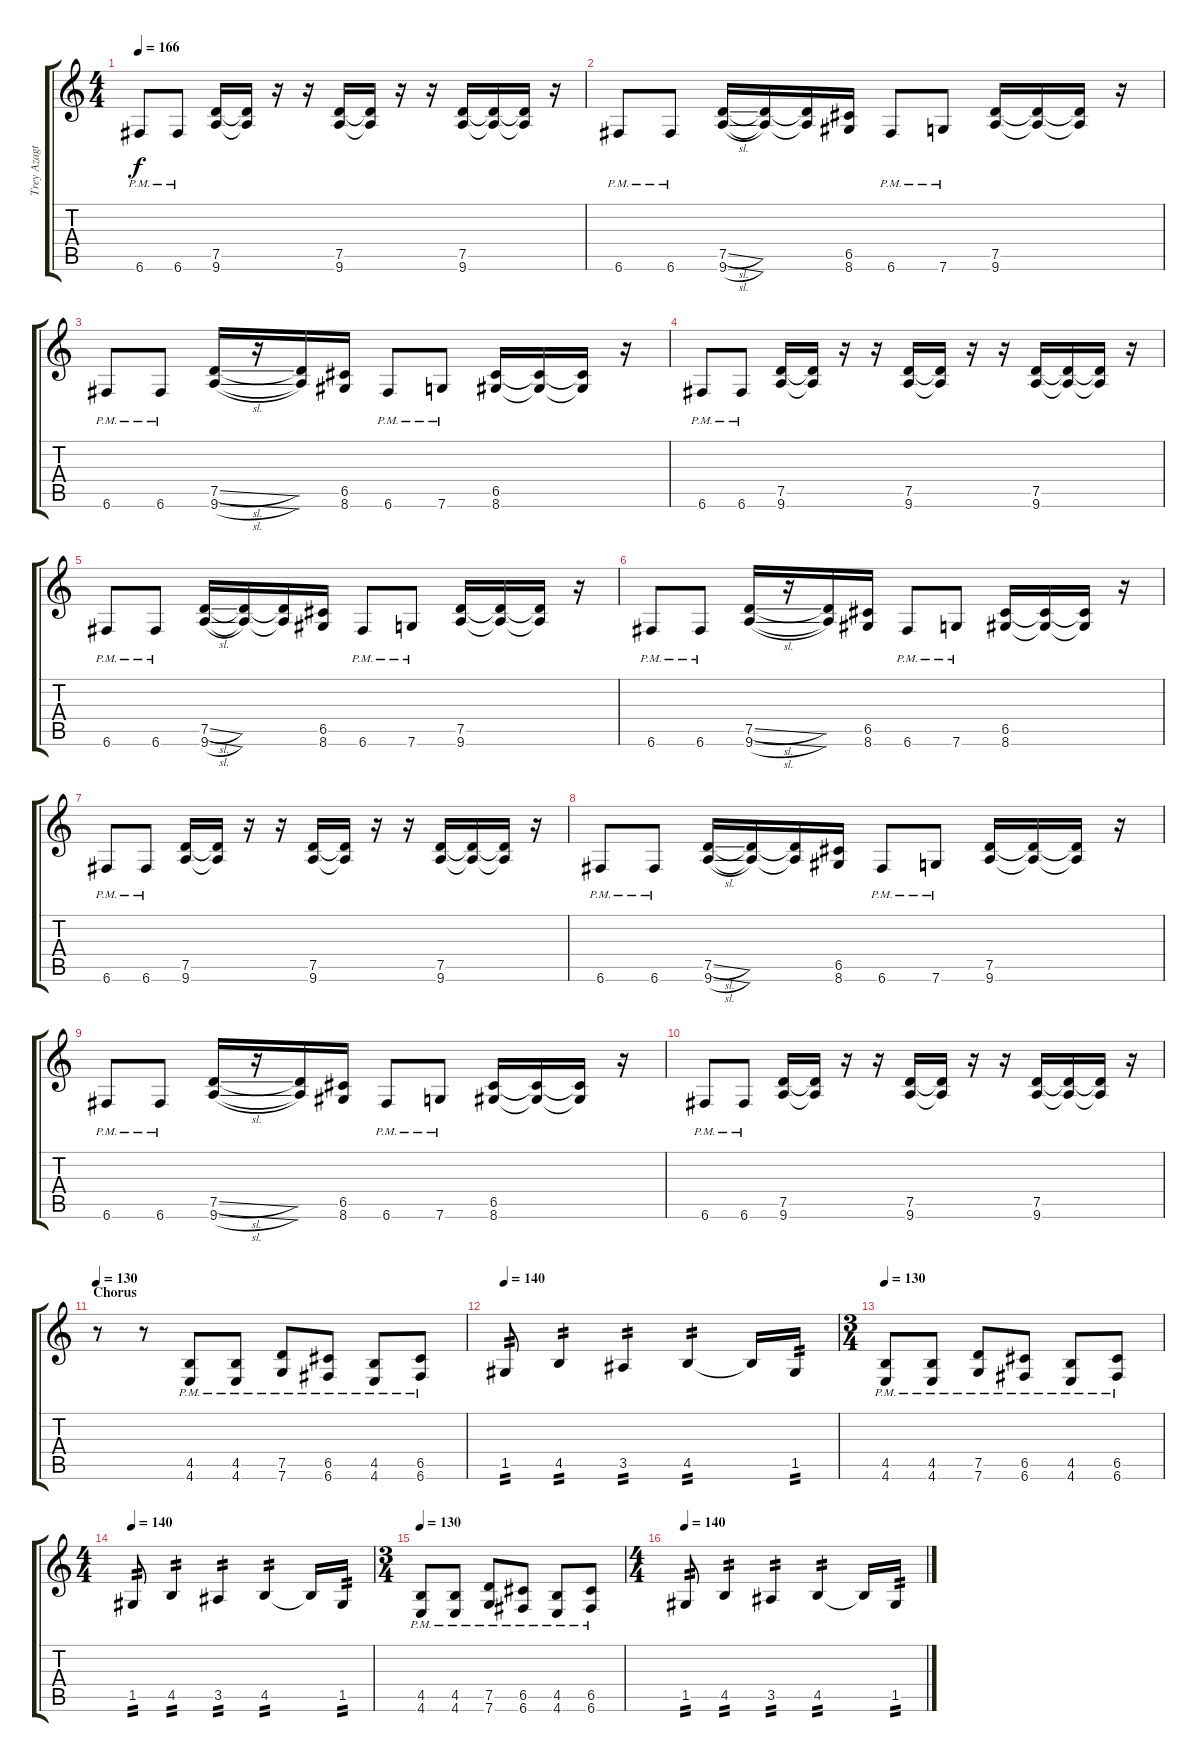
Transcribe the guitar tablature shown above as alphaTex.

\track ("Trey Azagthoth #1" "Trey Azagt") {instrument overdrivenguitar}
\staff {score tabs}
\tuning (D4 A3 F3 C3 G2 C2) {hide}
\ts (4 4)
\tempo 166
\clef g2
\ks c
6.6{pm}.8{dy f} 6.6{pm}.8 (7.5 9.6).16 (7.5{t} 9.6{t}).16 r.16 r.16 (7.5 9.6).16 (7.5{t} 9.6{t}).16 r.16 r.16 (7.5 9.6).16 (7.5{t} 9.6{t}).16 (7.5{t} 9.6{t}).16 r.16 |
6.6{pm}.8 6.6{pm}.8 (7.5{sl} 9.6{sl}).16 (7.5{t} 9.6{t}).16 (7.5{t} 9.6{t}).16 (6.5 8.6).16 6.6{pm}.8 7.6{pm}.8 (7.5 9.6).16 (7.5{t} 9.6{t}).16 (7.5{t} 9.6{t}).16 r.16 |
6.6{pm}.8 6.6{pm}.8 (7.5{sl} 9.6{sl}).16 r.16 (7.5{t} 9.6{t}).16 (6.5 8.6).16 6.6{pm}.8 7.6{pm}.8 (6.5 8.6).16 (6.5{t} 8.6{t}).16 (6.5{t} 8.6{t}).16 r.16 |
6.6{pm}.8 6.6{pm}.8 (7.5 9.6).16 (7.5{t} 9.6{t}).16 r.16 r.16 (7.5 9.6).16 (7.5{t} 9.6{t}).16 r.16 r.16 (7.5 9.6).16 (7.5{t} 9.6{t}).16 (7.5{t} 9.6{t}).16 r.16 |
6.6{pm}.8 6.6{pm}.8 (7.5{sl} 9.6{sl}).16 (7.5{t} 9.6{t}).16 (7.5{t} 9.6{t}).16 (6.5 8.6).16 6.6{pm}.8 7.6{pm}.8 (7.5 9.6).16 (7.5{t} 9.6{t}).16 (7.5{t} 9.6{t}).16 r.16 |
6.6{pm}.8 6.6{pm}.8 (7.5{sl} 9.6{sl}).16 r.16 (7.5{t} 9.6{t}).16 (6.5 8.6).16 6.6{pm}.8 7.6{pm}.8 (6.5 8.6).16 (6.5{t} 8.6{t}).16 (6.5{t} 8.6{t}).16 r.16 |
6.6{pm}.8 6.6{pm}.8 (7.5 9.6).16 (7.5{t} 9.6{t}).16 r.16 r.16 (7.5 9.6).16 (7.5{t} 9.6{t}).16 r.16 r.16 (7.5 9.6).16 (7.5{t} 9.6{t}).16 (7.5{t} 9.6{t}).16 r.16 |
6.6{pm}.8 6.6{pm}.8 (7.5{sl} 9.6{sl}).16 (7.5{t} 9.6{t}).16 (7.5{t} 9.6{t}).16 (6.5 8.6).16 6.6{pm}.8 7.6{pm}.8 (7.5 9.6).16 (7.5{t} 9.6{t}).16 (7.5{t} 9.6{t}).16 r.16 |
6.6{pm}.8 6.6{pm}.8 (7.5{sl} 9.6{sl}).16 r.16 (7.5{t} 9.6{t}).16 (6.5 8.6).16 6.6{pm}.8 7.6{pm}.8 (6.5 8.6).16 (6.5{t} 8.6{t}).16 (6.5{t} 8.6{t}).16 r.16 |
6.6{pm}.8 6.6{pm}.8 (7.5 9.6).16 (7.5{t} 9.6{t}).16 r.16 r.16 (7.5 9.6).16 (7.5{t} 9.6{t}).16 r.16 r.16 (7.5 9.6).16 (7.5{t} 9.6{t}).16 (7.5{t} 9.6{t}).16 r.16 |
\section ("" "Chorus")
\tempo 130
r.8 r.8 (4.5{pm} 4.6{pm}).8 (4.5{pm} 4.6{pm}).8 (7.5{pm} 7.6{pm}).8 (6.5{pm} 6.6{pm}).8 (4.5{pm} 4.6{pm}).8 (6.5{pm} 6.6{pm}).8 |
\tempo 140
1.5.8{tp 2} 4.5.4{tp 2} 3.5.4{tp 2} 4.5.4{tp 2} 4.5{t}.16 1.5.16{tp 2} |
\ts (3 4)
\tempo 130
(4.5{pm} 4.6{pm}).8 (4.5{pm} 4.6{pm}).8 (7.5{pm} 7.6{pm}).8 (6.5{pm} 6.6{pm}).8 (4.5{pm} 4.6{pm}).8 (6.5{pm} 6.6{pm}).8 |
\ts (4 4)
\tempo 140
1.5.8{tp 2} 4.5.4{tp 2} 3.5.4{tp 2} 4.5.4{tp 2} 4.5{t}.16 1.5.16{tp 2} |
\ts (3 4)
\tempo 130
(4.5{pm} 4.6{pm}).8 (4.5{pm} 4.6{pm}).8 (7.5{pm} 7.6{pm}).8 (6.5{pm} 6.6{pm}).8 (4.5{pm} 4.6{pm}).8 (6.5{pm} 6.6{pm}).8 |
\ts (4 4)
\tempo 140
1.5.8{tp 2} 4.5.4{tp 2} 3.5.4{tp 2} 4.5.4{tp 2} 4.5{t}.16 1.5.16{tp 2}
